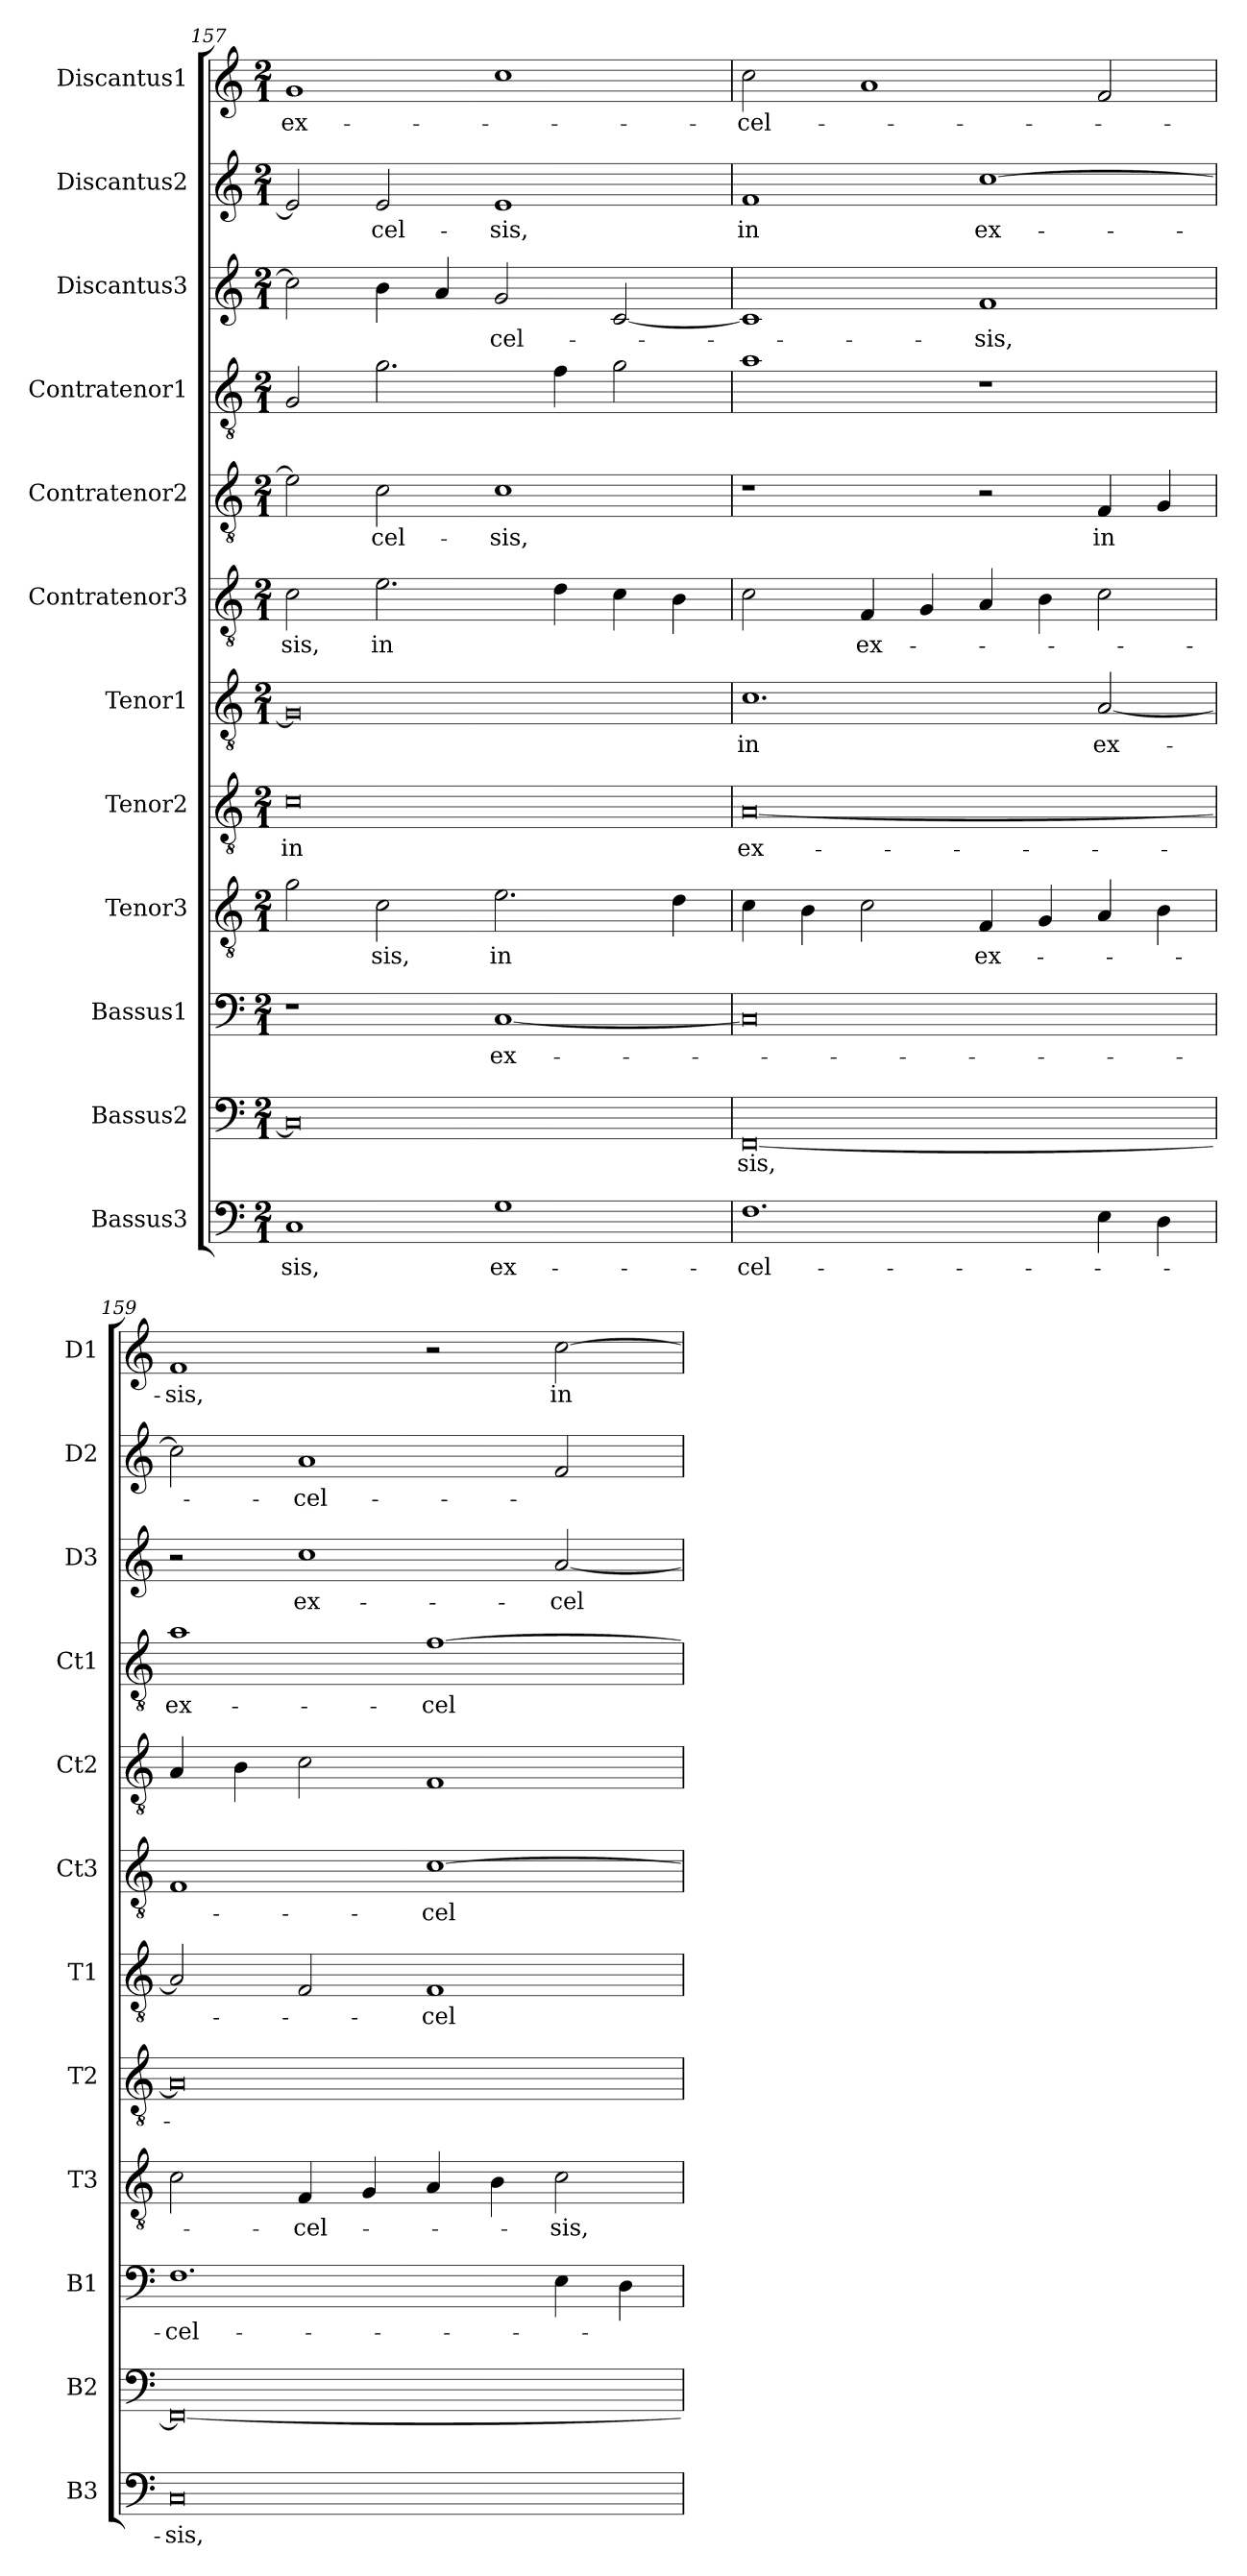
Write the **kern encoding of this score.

**kern	**text	**kern	**text	**kern	**text	**kern	**text	**kern	**text	**kern	**text	**kern	**text	**kern	**text	**kern	**text	**kern	**text	**kern	**text	**kern	**text
*part12	*part12	*part11	*part11	*part10	*part10	*part9	*part9	*part8	*part8	*part7	*part7	*part6	*part6	*part5	*part5	*part4	*part4	*part3	*part3	*part2	*part2	*part1	*part1
*staff12	*staff12	*staff11	*staff11	*staff10	*staff10	*staff9	*staff9	*staff8	*staff8	*staff7	*staff7	*staff6	*staff6	*staff5	*staff5	*staff4	*staff4	*staff3	*staff3	*staff2	*staff2	*staff1	*staff1
*I"Bassus3	*	*I"Bassus2	*	*I"Bassus1	*	*I"Tenor3	*	*I"Tenor2	*	*I"Tenor1	*	*I"Contratenor3	*	*I"Contratenor2	*	*I"Contratenor1	*	*I"Discantus3	*	*I"Discantus2	*	*I"Discantus1	*
*I'B3	*	*I'B2	*	*I'B1	*	*I'T3	*	*I'T2	*	*I'T1	*	*I'Ct3	*	*I'Ct2	*	*I'Ct1	*	*I'D3	*	*I'D2	*	*I'D1	*
*clefF4	*	*clefF4	*	*clefF4	*	*clefGv2	*	*clefGv2	*	*clefGv2	*	*clefGv2	*	*clefGv2	*	*clefGv2	*	*clefG2	*	*clefG2	*	*clefG2	*
*k[]	*	*k[]	*	*k[]	*	*k[]	*	*k[]	*	*k[]	*	*k[]	*	*k[]	*	*k[]	*	*k[]	*	*k[]	*	*k[]	*
*M2/1	*	*M2/1	*	*M2/1	*	*M2/1	*	*M2/1	*	*M2/1	*	*M2/1	*	*M2/1	*	*M2/1	*	*M2/1	*	*M2/1	*	*M2/1	*
=157	=157	=157	=157	=157	=157	=157	=157	=157	=157	=157	=157	=157	=157	=157	=157	=157	=157	=157	=157	=157	=157	=157	=157
1C	-sis,	0C]	.	1r	.	2g	.	0c	in	0G]	.	2c	-sis,	2e]	.	2G	.	2cc]	.	2e]	.	1g	ex-
.	.	.	.	.	.	2c	-sis,	.	.	.	.	2.e	in	2c	-cel-	2.g	.	4b	.	2e	-cel-	.	.
.	.	.	.	.	.	.	.	.	.	.	.	.	.	.	.	.	.	4a	.	.	.	.	.
1G	ex-	.	.	[1C	ex-	2.e	in	.	.	.	.	.	.	1c	-sis,	.	.	2g	-cel-	1e	-sis,	1cc	.
.	.	.	.	.	.	.	.	.	.	.	.	4d	.	.	.	4f	.	.	.	.	.	.	.
.	.	.	.	.	.	.	.	.	.	.	.	4c	.	.	.	2g	.	[2c	.	.	.	.	.
.	.	.	.	.	.	4d	.	.	.	.	.	4B	.	.	.	.	.	.	.	.	.	.	.
=158	=158	=158	=158	=158	=158	=158	=158	=158	=158	=158	=158	=158	=158	=158	=158	=158	=158	=158	=158	=158	=158	=158	=158
1.F	-cel-	[0FF	-sis,	0C]	.	4c	.	[0A	ex-	1.c	in	2c	.	1r	.	1a	.	1c]	.	1f	in	2cc	-cel-
.	.	.	.	.	.	4B	.	.	.	.	.	.	.	.	.	.	.	.	.	.	.	.	.
.	.	.	.	.	.	2c	.	.	.	.	.	4F	ex-	.	.	.	.	.	.	.	.	1a	.
.	.	.	.	.	.	.	.	.	.	.	.	4G	.	.	.	.	.	.	.	.	.	.	.
.	.	.	.	.	.	4F	ex-	.	.	.	.	4A	.	2r	.	1r	.	1f	-sis,	[1cc	ex-	.	.
.	.	.	.	.	.	4G	.	.	.	.	.	4B	.	.	.	.	.	.	.	.	.	.	.
4E	.	.	.	.	.	4A	.	.	.	[2A	ex-	2c	.	4F	in	.	.	.	.	.	.	2f	.
4D	.	.	.	.	.	4B	.	.	.	.	.	.	.	4G	.	.	.	.	.	.	.	.	.
=159	=159	=159	=159	=159	=159	=159	=159	=159	=159	=159	=159	=159	=159	=159	=159	=159	=159	=159	=159	=159	=159	=159	=159
0C	-sis,	0FF_	.	1.F	-cel-	2c	.	0A]	.	2A]	.	1F	.	4A	.	1a	ex-	2r	.	2cc]	.	1f	-sis,
.	.	.	.	.	.	.	.	.	.	.	.	.	.	4B	.	.	.	.	.	.	.	.	.
.	.	.	.	.	.	4F	-cel-	.	.	2F	.	.	.	2c	.	.	.	1cc	ex-	1a	-cel-	.	.
.	.	.	.	.	.	4G	.	.	.	.	.	.	.	.	.	.	.	.	.	.	.	.	.
.	.	.	.	.	.	4A	.	.	.	1F	-cel-	[1c	-cel-	1F	.	[1f	-cel-	.	.	.	.	2r	.
.	.	.	.	.	.	4B	.	.	.	.	.	.	.	.	.	.	.	.	.	.	.	.	.
.	.	.	.	4E	.	2c	-sis,	.	.	.	.	.	.	.	.	.	.	[2a	-cel-	2f	.	[2cc	in
.	.	.	.	4D	.	.	.	.	.	.	.	.	.	.	.	.	.	.	.	.	.	.	.
=	=	=	=	=	=	=	=	=	=	=	=	=	=	=	=	=	=	=	=	=	=	=	=
*-	*-	*-	*-	*-	*-	*-	*-	*-	*-	*-	*-	*-	*-	*-	*-	*-	*-	*-	*-	*-	*-	*-	*-
